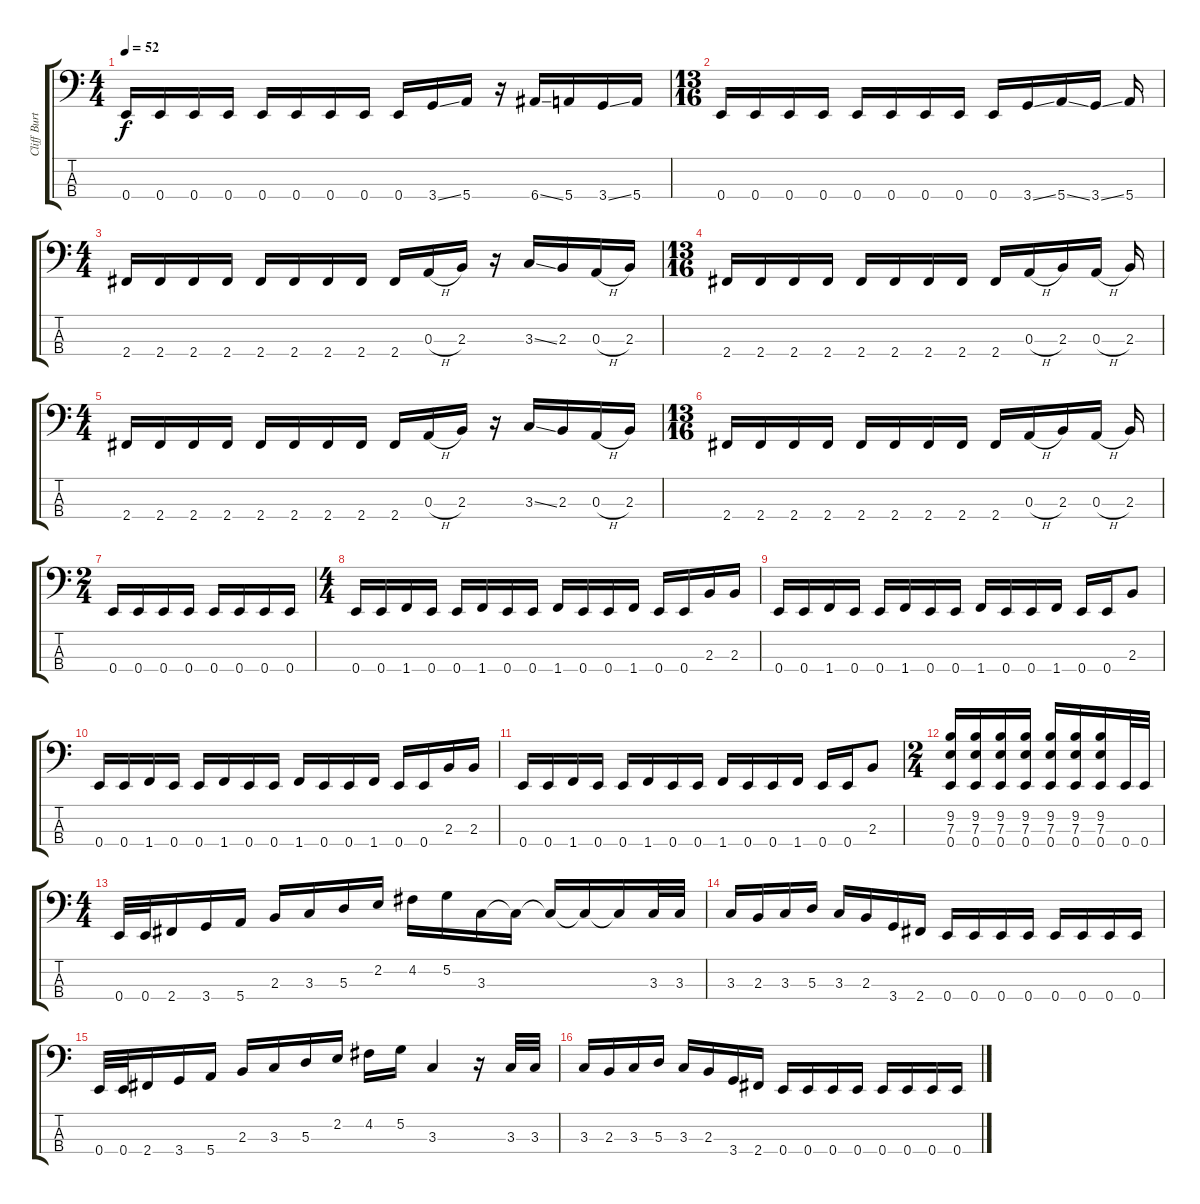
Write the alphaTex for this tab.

\track ("Cliff Burton" "Cliff Burt") {instrument slapbass1}
\staff {score tabs}
\tuning (G2 D2 A1 E1) {hide}
\ts (4 4)
\tempo 52
\clef f4
\ks c
0.4.16{dy f} 0.4.16 0.4.16 0.4.16 0.4.16 0.4.16 0.4.16 0.4.16 0.4.16 3.4{ss}.16 5.4.16 r.16 6.4{ss}.16 5.4.16 3.4{ss}.16 5.4.16 |
\ts (13 16)
0.4.16 0.4.16 0.4.16 0.4.16 0.4.16 0.4.16 0.4.16 0.4.16 0.4.16 3.4{ss}.16 5.4{ss}.16 3.4{ss}.16 5.4.16 |
\ts (4 4)
2.4.16 2.4.16 2.4.16 2.4.16 2.4.16 2.4.16 2.4.16 2.4.16 2.4.16 0.3{h}.16 2.3.16 r.16 3.3{ss}.16 2.3.16 0.3{h}.16 2.3.16 |
\ts (13 16)
2.4.16 2.4.16 2.4.16 2.4.16 2.4.16 2.4.16 2.4.16 2.4.16 2.4.16 0.3{h}.16 2.3.16 0.3{h}.16 2.3.16 |
\ts (4 4)
2.4.16 2.4.16 2.4.16 2.4.16 2.4.16 2.4.16 2.4.16 2.4.16 2.4.16 0.3{h}.16 2.3.16 r.16 3.3{ss}.16 2.3.16 0.3{h}.16 2.3.16 |
\ts (13 16)
2.4.16 2.4.16 2.4.16 2.4.16 2.4.16 2.4.16 2.4.16 2.4.16 2.4.16 0.3{h}.16 2.3.16 0.3{h}.16 2.3.16 |
\ts (2 4)
0.4.16 0.4.16 0.4.16 0.4.16 0.4.16 0.4.16 0.4.16 0.4.16 |
\ts (4 4)
0.4.16 0.4.16 1.4.16 0.4.16 0.4.16 1.4.16 0.4.16 0.4.16 1.4.16 0.4.16 0.4.16 1.4.16 0.4.16 0.4.16 2.3.16 2.3.16 |
0.4.16 0.4.16 1.4.16 0.4.16 0.4.16 1.4.16 0.4.16 0.4.16 1.4.16 0.4.16 0.4.16 1.4.16 0.4.16 0.4.16 2.3.8 |
0.4.16 0.4.16 1.4.16 0.4.16 0.4.16 1.4.16 0.4.16 0.4.16 1.4.16 0.4.16 0.4.16 1.4.16 0.4.16 0.4.16 2.3.16 2.3.16 |
0.4.16 0.4.16 1.4.16 0.4.16 0.4.16 1.4.16 0.4.16 0.4.16 1.4.16 0.4.16 0.4.16 1.4.16 0.4.16 0.4.16 2.3.8 |
\ts (2 4)
(9.2 7.3 0.4).16 (9.2 7.3 0.4).16 (9.2 7.3 0.4).16 (9.2 7.3 0.4).16 (9.2 7.3 0.4).16 (9.2 7.3 0.4).16 (9.2 7.3 0.4).16 0.4.32 0.4.32 |
\ts (4 4)
0.4.32 0.4.32 2.4.16 3.4.16 5.4.16 2.3.16 3.3.16 5.3.16 2.2.16 4.2.16 5.2.16 3.3.16 3.3{t}.16 3.3{t}.16 3.3{t}.16 3.3{t}.16 3.3.32 3.3.32 |
3.3.16 2.3.16 3.3.16 5.3.16 3.3.16 2.3.16 3.4.16 2.4.16 0.4.16 0.4.16 0.4.16 0.4.16 0.4.16 0.4.16 0.4.16 0.4.16 |
0.4.32 0.4.32 2.4.16 3.4.16 5.4.16 2.3.16 3.3.16 5.3.16 2.2.16 4.2.16 5.2.16 3.3.4 r.16 3.3.32 3.3.32 |
3.3.16 2.3.16 3.3.16 5.3.16 3.3.16 2.3.16 3.4.16 2.4.16 0.4.16 0.4.16 0.4.16 0.4.16 0.4.16 0.4.16 0.4.16 0.4.16
